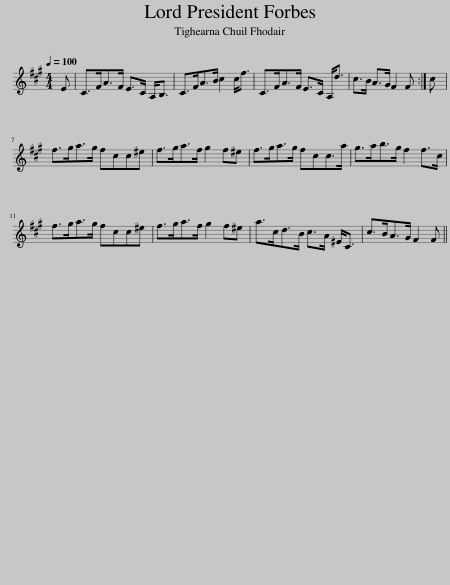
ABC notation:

X:1
L:1/8
Q:1/4=100
M:4/4
I:linebreak $
K:A
V:1 treble
V:1
 E | C>FA>F E>C A,<B, | C>FA>B c2 c<f | C>FA>F E>C A,<d | c>B A>G F2 F :| %5
 c |$ f>ga>g fcc^e | f>ga>f g2 f^e | f>ga>g fcc>a | g>ab>g f2 f>c |$ %10
 f>ga>g fcc^e | f>ga>f g2 f^e | a>cd>B c>A ^E<C | c>BA>G F2 F || %14
